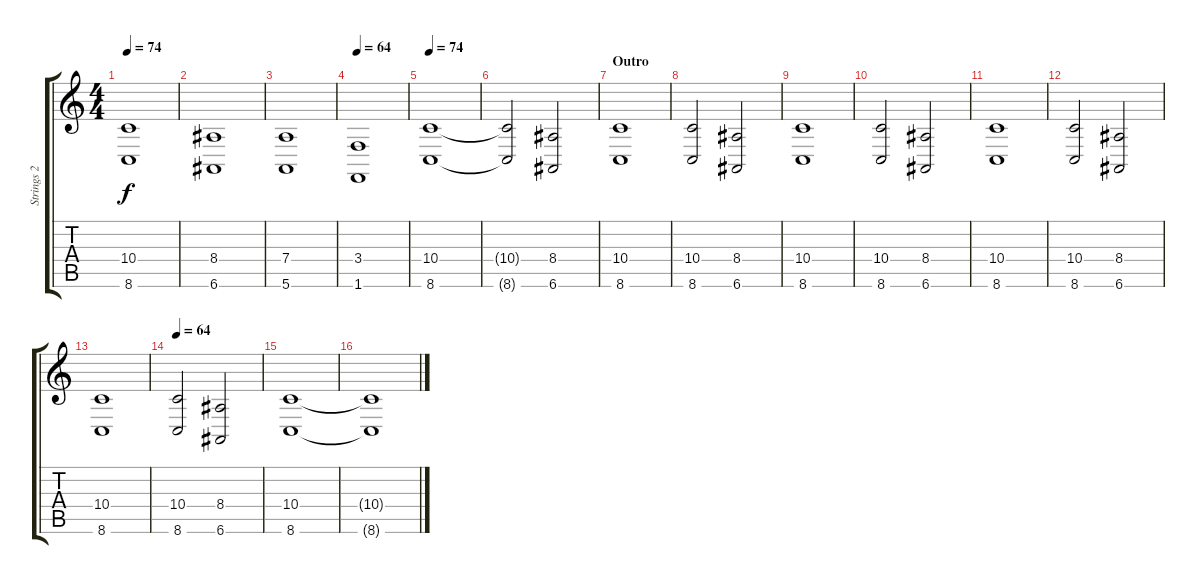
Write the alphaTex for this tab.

\track ("Strings 2" "Strings 2") {instrument stringensemble1}
\staff {score tabs}
\tuning (E4 B3 G3 D3 A2 E2) {hide}
\ts (4 4)
\tempo 74
\clef g2
\ks c
(10.4 8.6).1{dy f} |
(8.4 6.6).1 |
(7.4 5.6).1 |
\tempo 64
(3.4 1.6).1 |
\tempo 74
(10.4 8.6).1 |
(10.4{t} 8.6{t}).2 (8.4 6.6).2 |
\section ("" "Outro")
(10.4 8.6).1 |
(10.4 8.6).2 (8.4 6.6).2 |
(10.4 8.6).1 |
(10.4 8.6).2 (8.4 6.6).2 |
(10.4 8.6).1 |
(10.4 8.6).2 (8.4 6.6).2 |
(10.4 8.6).1 |
\tempo 64
(10.4 8.6).2 (8.4 6.6).2 |
(10.4 8.6).1 |
(10.4{t} 8.6{t}).1
